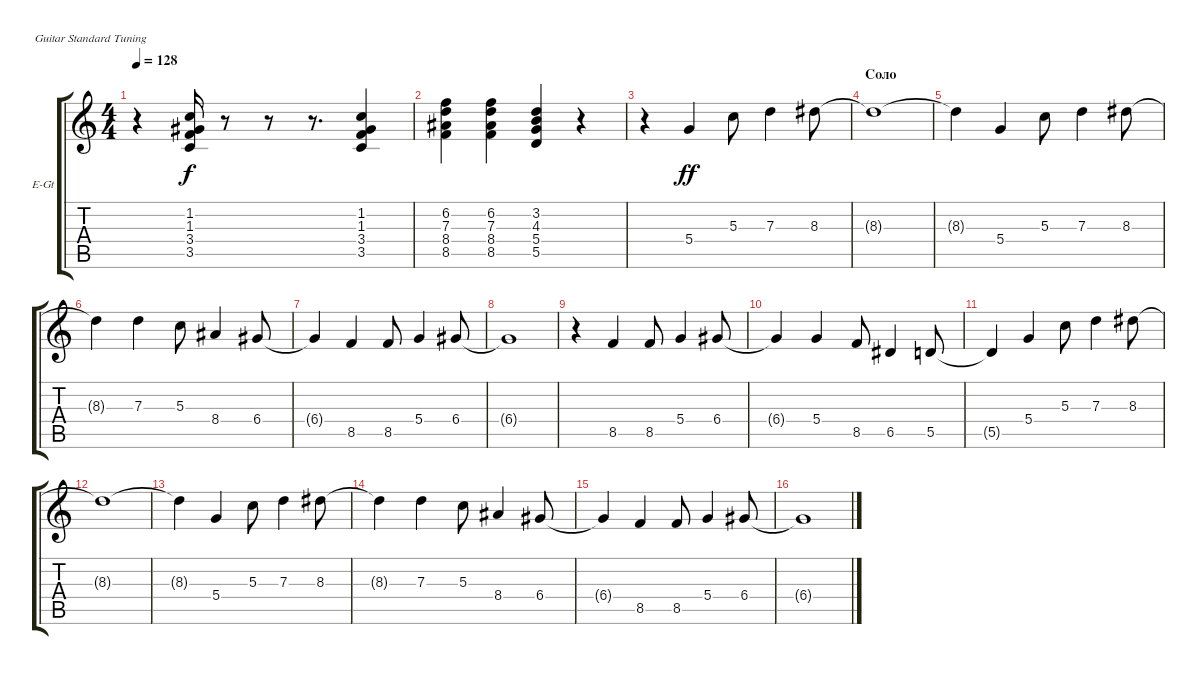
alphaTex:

\defaultSystemsLayout 4
\bracketExtendMode groupsimilarinstruments
\firstSystemTrackNameOrientation horizontal
\otherSystemsTrackNameOrientation horizontal
\track ("Г. Каспарян" "E-Gt") {instrument overdrivenguitar}
\staff {score tabs}
\tuning (E4 B3 G3 D3 A2 E2)
\ts (4 4)
\tempo 128
\clef g2
\ks c
r.4{dy f} (3.5 3.4 1.3 1.2).16 r.8 r.8 r.8{d} (3.5 3.4 1.3 1.2).4 |
(8.5 8.4 7.3 6.2).4 (8.5 8.4 7.3 6.2).4 (5.5 5.4 4.3 3.2).4 r.4 |
r.4 5.4.4{dy ff} 5.3.8 7.3.4 8.3.8 |
\section ("" "Соло")
8.3{t}.1 |
8.3{t}.4 5.4.4 5.3.8 7.3.4 8.3.8 |
8.3{t}.4 7.3.4 5.3.8 8.4.4 6.4.8 |
6.4{t}.4 8.5.4 8.5.8 5.4.4 6.4.8 |
6.4{t}.1 |
r.4 8.5.4 8.5.8 5.4.4 6.4.8 |
6.4{t}.4 5.4.4 8.5.8 6.5.4 5.5.8 |
5.5{t}.4 5.4.4 5.3.8 7.3.4 8.3.8 |
8.3{t}.1 |
8.3{t}.4 5.4.4 5.3.8 7.3.4 8.3.8 |
8.3{t}.4 7.3.4 5.3.8 8.4.4 6.4.8 |
6.4{t}.4 8.5.4 8.5.8 5.4.4 6.4.8 |
6.4{t}.1
